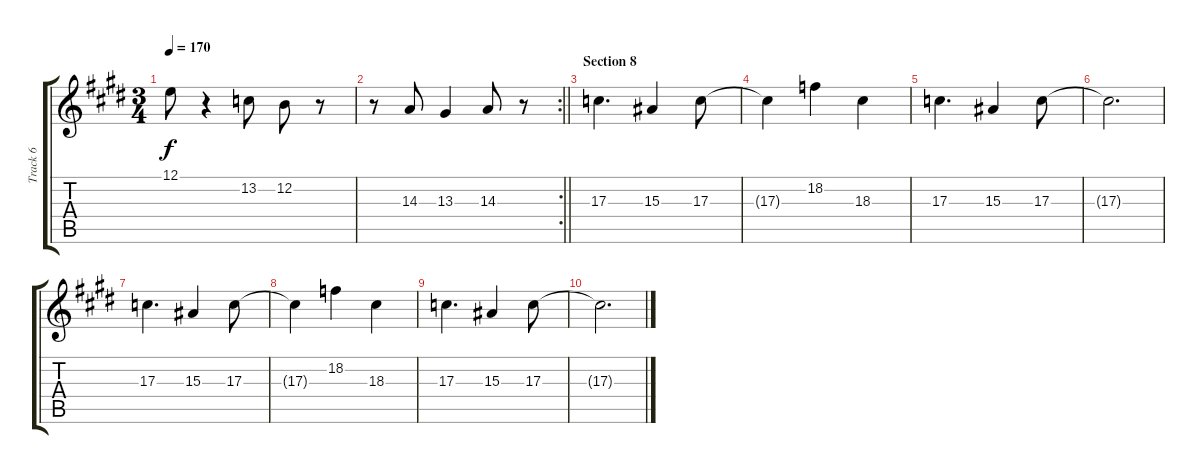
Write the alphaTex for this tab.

\track ("Track 6" "Track 6") {instrument panflute}
\staff {score tabs}
\tuning (E4 B3 G3 D3 A2 E2) {hide}
\ts (3 4)
\tempo 170
\clef g2
\ks e
12.1.8{dy f} r.4 13.2.8 12.2.8 r.8 |
\rc 2
\barLineRight lightlight
r.8 14.3.8 13.3.4 14.3.8 r.8 |
\section ("" "Section 8")
17.3.4{d} 15.3.4 17.3.8 |
17.3{t}.4 18.2.4 18.3.4 |
17.3.4{d} 15.3.4 17.3.8 |
17.3{t}.2{d} |
17.3.4{d} 15.3.4 17.3.8 |
17.3{t}.4 18.2.4 18.3.4 |
17.3.4{d} 15.3.4 17.3.8 |
17.3{t}.2{d}
